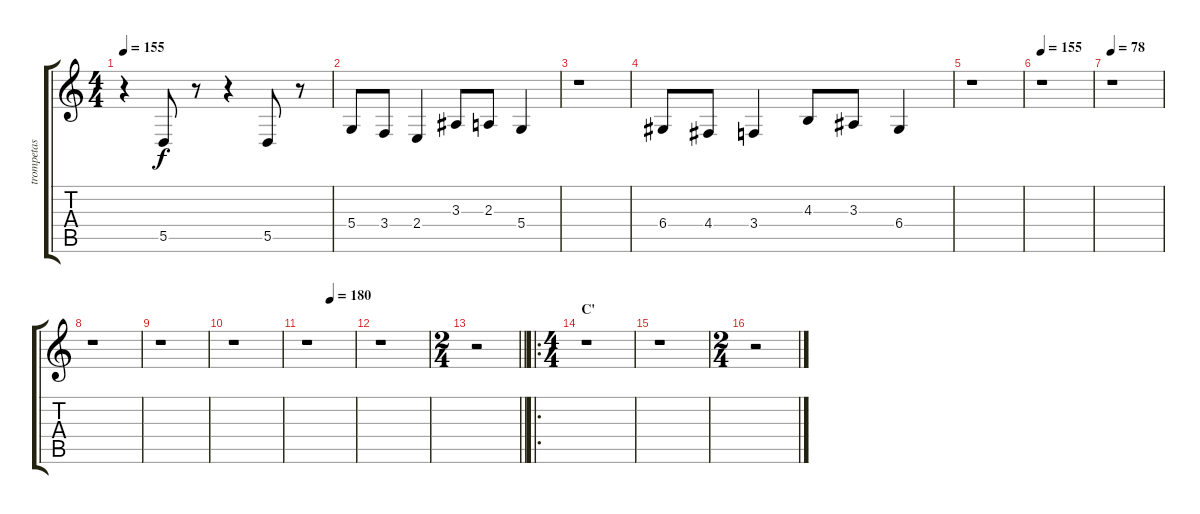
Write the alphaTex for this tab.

\track ("trompetas" "trompetas") {instrument brasssection}
\staff {score tabs}
\tuning (E4 B3 G3 D3 A2 E2) {hide}
\ts (4 4)
\tempo 155
\clef g2
\ks c
r.4{dy f} 5.5.8 r.8 r.4 5.5.8 r.8 |
5.4.8{volume 13 balance 14 instrument brasssection} 3.4.8 2.4.4 3.3.8 2.3.8 5.4.4 |
r.1 |
6.4.8 4.4.8 3.4.4 4.3.8 3.3.8 6.4.4 |
r.1 |
\tempo 155
r.1 |
\tempo 78
r.1 |
r.1 |
r.1 |
r.1 |
\tempo (180 0.5)
r.1 |
r.1 |
\ts (2 4)
\barLineRight lightlight
r.2 |
\ro
\ts (4 4)
\section ("" "C'")
r.1 |
r.1 |
\ts (2 4)
r.2
